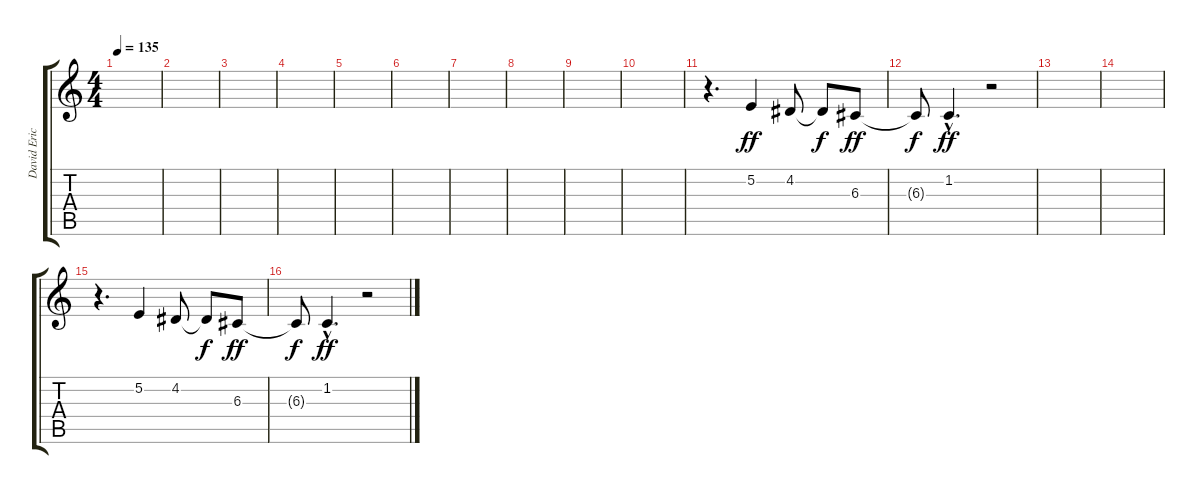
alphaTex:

\track ("David Eric Grohl (Voix de fond)" "David Eric") {instrument englishhorn}
\staff {score tabs}
\tuning (E4 B3 G3 D3 A2 E2) {hide}
\ts (4 4)
\tempo 135
\clef g2
\ks c
|
|
|
|
|
|
|
|
|
|
r.4{d} 5.2.4{dy ff} 4.2.8 4.2{t}.8{dy f} 6.3.8{dy ff} |
6.3{t}.8{dy f} 1.2{hac}.4{d dy ff} r.2 |
|
|
r.4{d} 5.2.4 4.2.8 4.2{t}.8{dy f} 6.3.8{dy ff} |
6.3{t}.8{dy f} 1.2{hac}.4{d dy ff} r.2
